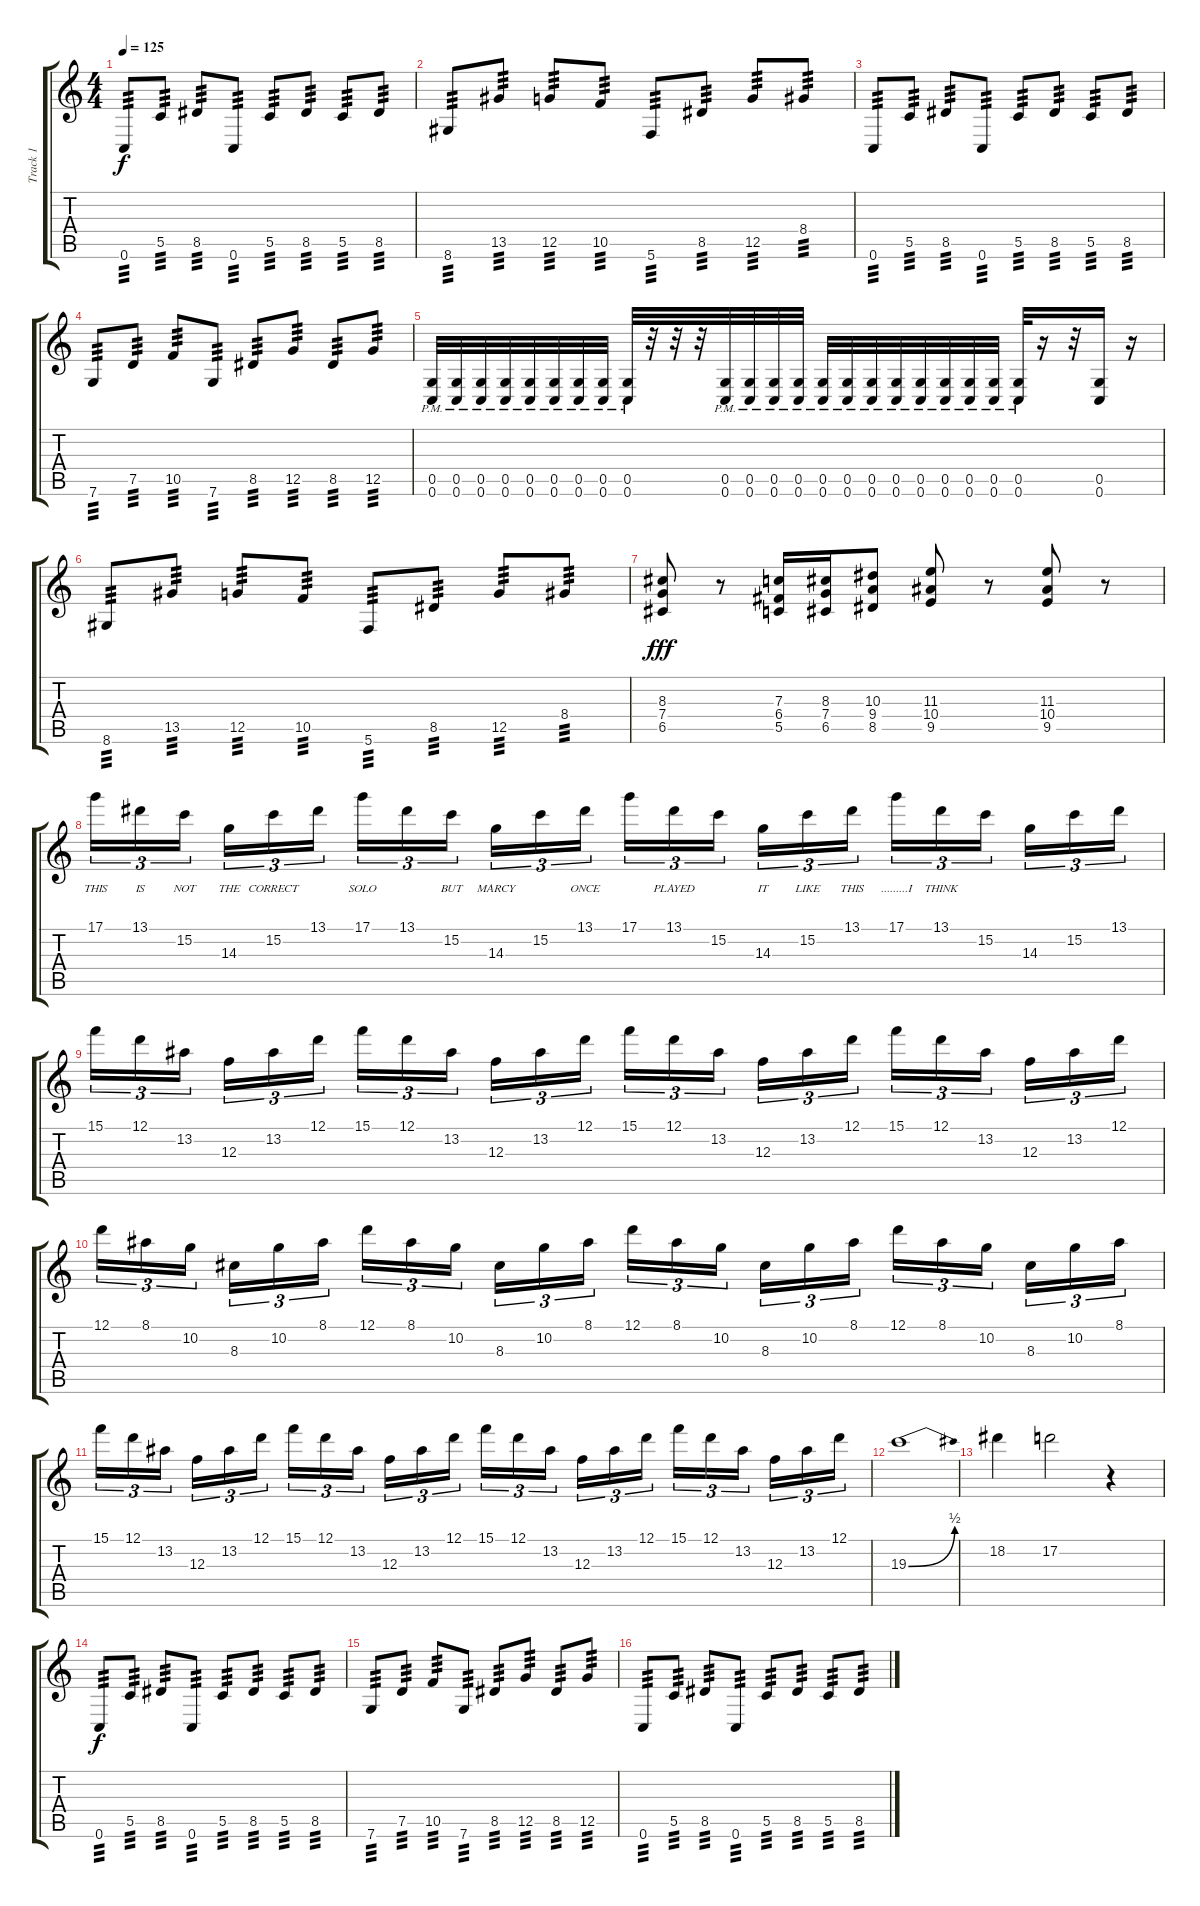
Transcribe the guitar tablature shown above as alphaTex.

\track ("Track 1" "Track 1") {instrument overdrivenguitar}
\staff {score tabs}
\tuning (D4 A3 F3 C3 G2 C2) {hide}
\ts (4 4)
\tempo 125
\clef g2
\ks c
0.6.8{tp 3 dy f} 5.5.8{tp 3} 8.5.8{tp 3} 0.6.8{tp 3} 5.5.8{tp 3} 8.5.8{tp 3} 5.5.8{tp 3} 8.5.8{tp 3} |
8.6.8{tp 3} 13.5.8{tp 3} 12.5.8{tp 3} 10.5.8{tp 3} 5.6.8{tp 3} 8.5.8{tp 3} 12.5.8{tp 3} 8.4.8{tp 3} |
0.6.8{tp 3} 5.5.8{tp 3} 8.5.8{tp 3} 0.6.8{tp 3} 5.5.8{tp 3} 8.5.8{tp 3} 5.5.8{tp 3} 8.5.8{tp 3} |
7.6.8{tp 3} 7.5.8{tp 3} 10.5.8{tp 3} 7.6.8{tp 3} 8.5.8{tp 3} 12.5.8{tp 3} 8.5.8{tp 3} 12.5.8{tp 3} |
(0.5{pm} 0.6{pm}).32 (0.5{pm} 0.6{pm}).32 (0.5{pm} 0.6{pm}).32 (0.5{pm} 0.6{pm}).32 (0.5{pm} 0.6{pm}).32 (0.5{pm} 0.6{pm}).32 (0.5{pm} 0.6{pm}).32 (0.5{pm} 0.6{pm}).32 (0.5{pm} 0.6{pm}).32 r.32 r.32 r.32 (0.5{pm} 0.6{pm}).32 (0.5{pm} 0.6{pm}).32 (0.5{pm} 0.6{pm}).32 (0.5{pm} 0.6{pm}).32 (0.5{pm} 0.6{pm}).32 (0.5{pm} 0.6).32 (0.5{pm} 0.6{pm}).32 (0.5{pm} 0.6{pm}).32 (0.5{pm} 0.6{pm}).32 (0.5{pm} 0.6{pm}).32 (0.5{pm} 0.6{pm}).32 (0.5{pm} 0.6{pm}).32 (0.5{pm} 0.6{pm}).32 r.16 r.32 (0.5 0.6).16 r.16 |
8.6.8{tp 3} 13.5.8{tp 3} 12.5.8{tp 3} 10.5.8{tp 3} 5.6.8{tp 3} 8.5.8{tp 3} 12.5.8{tp 3} 8.4.8{tp 3} |
(8.3 7.4 6.5).8{dy fff} r.8 (7.3 6.4 5.5).16 (8.3 7.4 6.5).16 (10.3 9.4 8.5).8 (11.3 10.4 9.5).8 r.8 (11.3 10.4 9.5).8 r.8 |
17.1.16{tu (3 2) lyrics (0 "THIS") lyrics (1 "") lyrics (2 "") lyrics (3 "") lyrics (4 "")} 13.1.16{tu (3 2) lyrics (0 "IS") lyrics (1 "") lyrics (2 "") lyrics (3 "") lyrics (4 "")} 15.2.16{tu (3 2) lyrics (0 "NOT") lyrics (1 "") lyrics (2 "") lyrics (3 "") lyrics (4 "")} 14.3.16{tu (3 2) lyrics (0 "THE") lyrics (1 "") lyrics (2 "") lyrics (3 "") lyrics (4 "")} 15.2.16{tu (3 2) lyrics (0 "CORRECT") lyrics (1 "") lyrics (2 "") lyrics (3 "") lyrics (4 "")} 13.1.16{tu (3 2) lyrics (0 "") lyrics (1 "") lyrics (2 "") lyrics (3 "") lyrics (4 "")} 17.1.16{tu (3 2) lyrics (0 "SOLO") lyrics (1 "") lyrics (2 "") lyrics (3 "") lyrics (4 "")} 13.1.16{tu (3 2) lyrics (0 "") lyrics (1 "") lyrics (2 "") lyrics (3 "") lyrics (4 "")} 15.2.16{tu (3 2) lyrics (0 "BUT") lyrics (1 "") lyrics (2 "") lyrics (3 "") lyrics (4 "")} 14.3.16{tu (3 2) lyrics (0 "MARCY") lyrics (1 "") lyrics (2 "") lyrics (3 "") lyrics (4 "")} 15.2.16{tu (3 2) lyrics (0 "") lyrics (1 "") lyrics (2 "") lyrics (3 "") lyrics (4 "")} 13.1.16{tu (3 2) lyrics (0 "ONCE") lyrics (1 "") lyrics (2 "") lyrics (3 "") lyrics (4 "")} 17.1.16{tu (3 2) lyrics (0 "") lyrics (1 "") lyrics (2 "") lyrics (3 "") lyrics (4 "")} 13.1.16{tu (3 2) lyrics (0 "PLAYED") lyrics (1 "") lyrics (2 "") lyrics (3 "") lyrics (4 "")} 15.2.16{tu (3 2) lyrics (0 "") lyrics (1 "") lyrics (2 "") lyrics (3 "") lyrics (4 "")} 14.3.16{tu (3 2) lyrics (0 "IT") lyrics (1 "") lyrics (2 "") lyrics (3 "") lyrics (4 "")} 15.2.16{tu (3 2) lyrics (0 "LIKE") lyrics (1 "") lyrics (2 "") lyrics (3 "") lyrics (4 "")} 13.1.16{tu (3 2) lyrics (0 "THIS") lyrics (1 "") lyrics (2 "") lyrics (3 "") lyrics (4 "")} 17.1.16{tu (3 2) lyrics (0 ".........I") lyrics (1 "") lyrics (2 "") lyrics (3 "") lyrics (4 "")} 13.1.16{tu (3 2) lyrics (0 "THINK") lyrics (1 "") lyrics (2 "") lyrics (3 "") lyrics (4 "")} 15.2.16{tu (3 2)} 14.3.16{tu (3 2)} 15.2.16{tu (3 2)} 13.1.16{tu (3 2)} |
15.1.16{tu (3 2)} 12.1.16{tu (3 2)} 13.2.16{tu (3 2)} 12.3.16{tu (3 2)} 13.2.16{tu (3 2)} 12.1.16{tu (3 2)} 15.1.16{tu (3 2)} 12.1.16{tu (3 2)} 13.2.16{tu (3 2)} 12.3.16{tu (3 2)} 13.2.16{tu (3 2)} 12.1.16{tu (3 2)} 15.1.16{tu (3 2)} 12.1.16{tu (3 2)} 13.2.16{tu (3 2)} 12.3.16{tu (3 2)} 13.2.16{tu (3 2)} 12.1.16{tu (3 2)} 15.1.16{tu (3 2)} 12.1.16{tu (3 2)} 13.2.16{tu (3 2)} 12.3.16{tu (3 2)} 13.2.16{tu (3 2)} 12.1.16{tu (3 2)} |
12.1.16{tu (3 2)} 8.1.16{tu (3 2)} 10.2.16{tu (3 2)} 8.3.16{tu (3 2)} 10.2.16{tu (3 2)} 8.1.16{tu (3 2)} 12.1.16{tu (3 2)} 8.1.16{tu (3 2)} 10.2.16{tu (3 2)} 8.3.16{tu (3 2)} 10.2.16{tu (3 2)} 8.1.16{tu (3 2)} 12.1.16{tu (3 2)} 8.1.16{tu (3 2)} 10.2.16{tu (3 2)} 8.3.16{tu (3 2)} 10.2.16{tu (3 2)} 8.1.16{tu (3 2)} 12.1.16{tu (3 2)} 8.1.16{tu (3 2)} 10.2.16{tu (3 2)} 8.3.16{tu (3 2)} 10.2.16{tu (3 2)} 8.1.16{tu (3 2)} |
15.1.16{tu (3 2)} 12.1.16{tu (3 2)} 13.2.16{tu (3 2)} 12.3.16{tu (3 2)} 13.2.16{tu (3 2)} 12.1.16{tu (3 2)} 15.1.16{tu (3 2)} 12.1.16{tu (3 2)} 13.2.16{tu (3 2)} 12.3.16{tu (3 2)} 13.2.16{tu (3 2)} 12.1.16{tu (3 2)} 15.1.16{tu (3 2)} 12.1.16{tu (3 2)} 13.2.16{tu (3 2)} 12.3.16{tu (3 2)} 13.2.16{tu (3 2)} 12.1.16{tu (3 2)} 15.1.16{tu (3 2)} 12.1.16{tu (3 2)} 13.2.16{tu (3 2)} 12.3.16{tu (3 2)} 13.2.16{tu (3 2)} 12.1.16{tu (3 2)} |
19.3{be (bend 0 0 60 2)}.1 |
18.2.4 17.2.2 r.4 |
0.6.8{tp 3 dy f} 5.5.8{tp 3} 8.5.8{tp 3} 0.6.8{tp 3} 5.5.8{tp 3} 8.5.8{tp 3} 5.5.8{tp 3} 8.5.8{tp 3} |
7.6.8{tp 3} 7.5.8{tp 3} 10.5.8{tp 3} 7.6.8{tp 3} 8.5.8{tp 3} 12.5.8{tp 3} 8.5.8{tp 3} 12.5.8{tp 3} |
0.6.8{tp 3} 5.5.8{tp 3} 8.5.8{tp 3} 0.6.8{tp 3} 5.5.8{tp 3} 8.5.8{tp 3} 5.5.8{tp 3} 8.5.8{tp 3}
